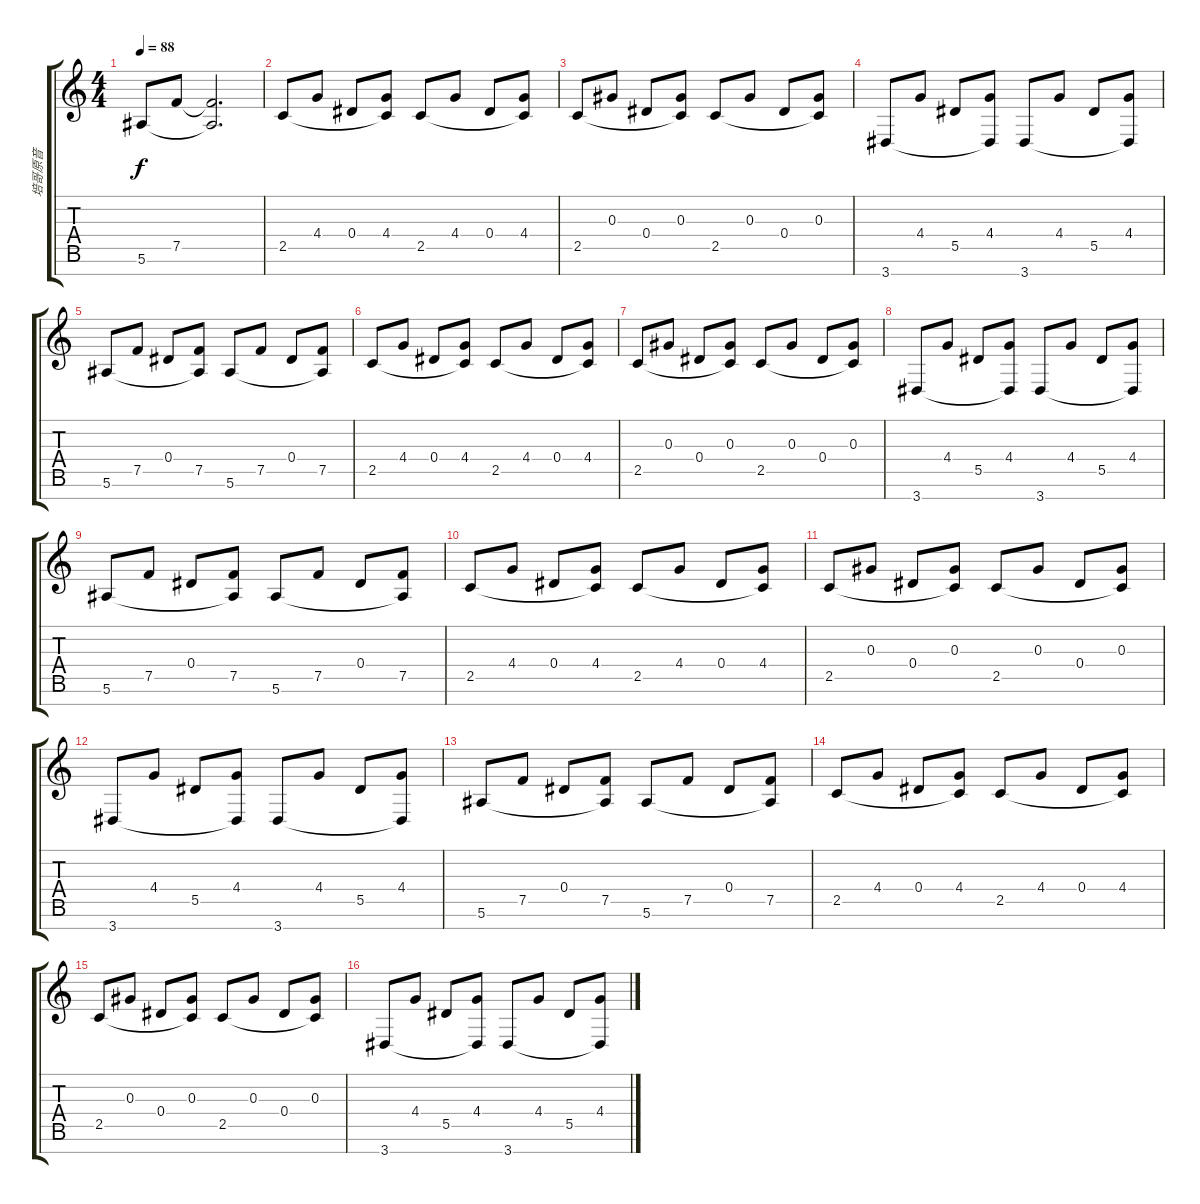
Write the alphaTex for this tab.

\track ("培哥原音" "培哥原音") {instrument acousticguitarnylon}
\staff {score tabs}
\tuning (F4 C4 Ab3 Eb3 Bb2 F2 C2) {hide}
\ts (4 4)
\tempo 88
\clef g2
\ks c
5.6.8{dy f} 7.5.8 (7.5{t} 5.6{t}).2{d} |
2.5.8 4.4.8 0.4.8 (4.4 2.5{t}).8 2.5.8 4.4.8 0.4.8 (4.4 2.5{t}).8 |
2.5.8 0.3.8 0.4.8 (0.3 2.5{t}).8 2.5.8 0.3.8 0.4.8 (0.3 2.5{t}).8 |
3.7.8 4.4.8 5.5.8 (4.4 3.7{t}).8 3.7.8 4.4.8 5.5.8 (4.4 3.7{t}).8 |
5.6.8 7.5.8 0.4.8 (7.5 5.6{t}).8 5.6.8 7.5.8 0.4.8 (7.5 5.6{t}).8 |
2.5.8 4.4.8 0.4.8 (4.4 2.5{t}).8 2.5.8 4.4.8 0.4.8 (4.4 2.5{t}).8 |
2.5.8 0.3.8 0.4.8 (0.3 2.5{t}).8 2.5.8 0.3.8 0.4.8 (0.3 2.5{t}).8 |
3.7.8 4.4.8 5.5.8 (4.4 3.7{t}).8 3.7.8 4.4.8 5.5.8 (4.4 3.7{t}).8 |
5.6.8 7.5.8 0.4.8 (7.5 5.6{t}).8 5.6.8 7.5.8 0.4.8 (7.5 5.6{t}).8 |
2.5.8 4.4.8 0.4.8 (4.4 2.5{t}).8 2.5.8 4.4.8 0.4.8 (4.4 2.5{t}).8 |
2.5.8 0.3.8 0.4.8 (0.3 2.5{t}).8 2.5.8 0.3.8 0.4.8 (0.3 2.5{t}).8 |
3.7.8 4.4.8 5.5.8 (4.4 3.7{t}).8 3.7.8 4.4.8 5.5.8 (4.4 3.7{t}).8 |
5.6.8 7.5.8 0.4.8 (7.5 5.6{t}).8 5.6.8 7.5.8 0.4.8 (7.5 5.6{t}).8 |
2.5.8 4.4.8 0.4.8 (4.4 2.5{t}).8 2.5.8 4.4.8 0.4.8 (4.4 2.5{t}).8 |
2.5.8 0.3.8 0.4.8 (0.3 2.5{t}).8 2.5.8 0.3.8 0.4.8 (0.3 2.5{t}).8 |
3.7.8 4.4.8 5.5.8 (4.4 3.7{t}).8 3.7.8 4.4.8 5.5.8 (4.4 3.7{t}).8
